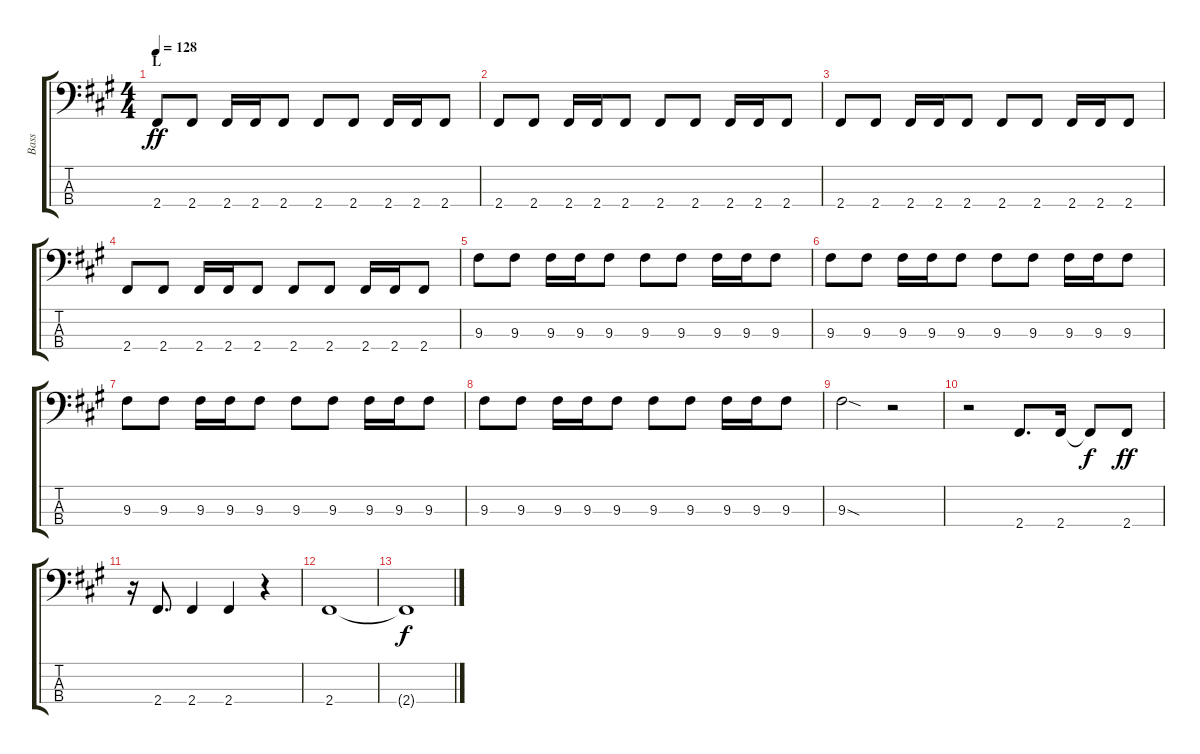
\track ("Bass" "Bass") {instrument electricbasspick}
\staff {score tabs}
\tuning (G2 D2 A1 E1) {hide}
\ts (4 4)
\section ("" "L")
\tempo 128
\clef f4
\ks a
2.4.8{dy ff} 2.4.8 2.4.16 2.4.16 2.4.8 2.4.8 2.4.8 2.4.16 2.4.16 2.4.8 |
2.4.8 2.4.8 2.4.16 2.4.16 2.4.8 2.4.8 2.4.8 2.4.16 2.4.16 2.4.8 |
2.4.8 2.4.8 2.4.16 2.4.16 2.4.8 2.4.8 2.4.8 2.4.16 2.4.16 2.4.8 |
2.4.8 2.4.8 2.4.16 2.4.16 2.4.8 2.4.8 2.4.8 2.4.16 2.4.16 2.4.8 |
9.3.8 9.3.8 9.3.16 9.3.16 9.3.8 9.3.8 9.3.8 9.3.16 9.3.16 9.3.8 |
9.3.8 9.3.8 9.3.16 9.3.16 9.3.8 9.3.8 9.3.8 9.3.16 9.3.16 9.3.8 |
9.3.8 9.3.8 9.3.16 9.3.16 9.3.8 9.3.8 9.3.8 9.3.16 9.3.16 9.3.8 |
9.3.8 9.3.8 9.3.16 9.3.16 9.3.8 9.3.8 9.3.8 9.3.16 9.3.16 9.3.8 |
9.3{sod}.2 r.2 |
r.2 2.4.8{d} 2.4.16 2.4{t}.8{dy f} 2.4.8{dy ff} |
r.16 2.4.8{d} 2.4.4 2.4.4 r.4 |
2.4.1 |
2.4{t}.1{dy f}
